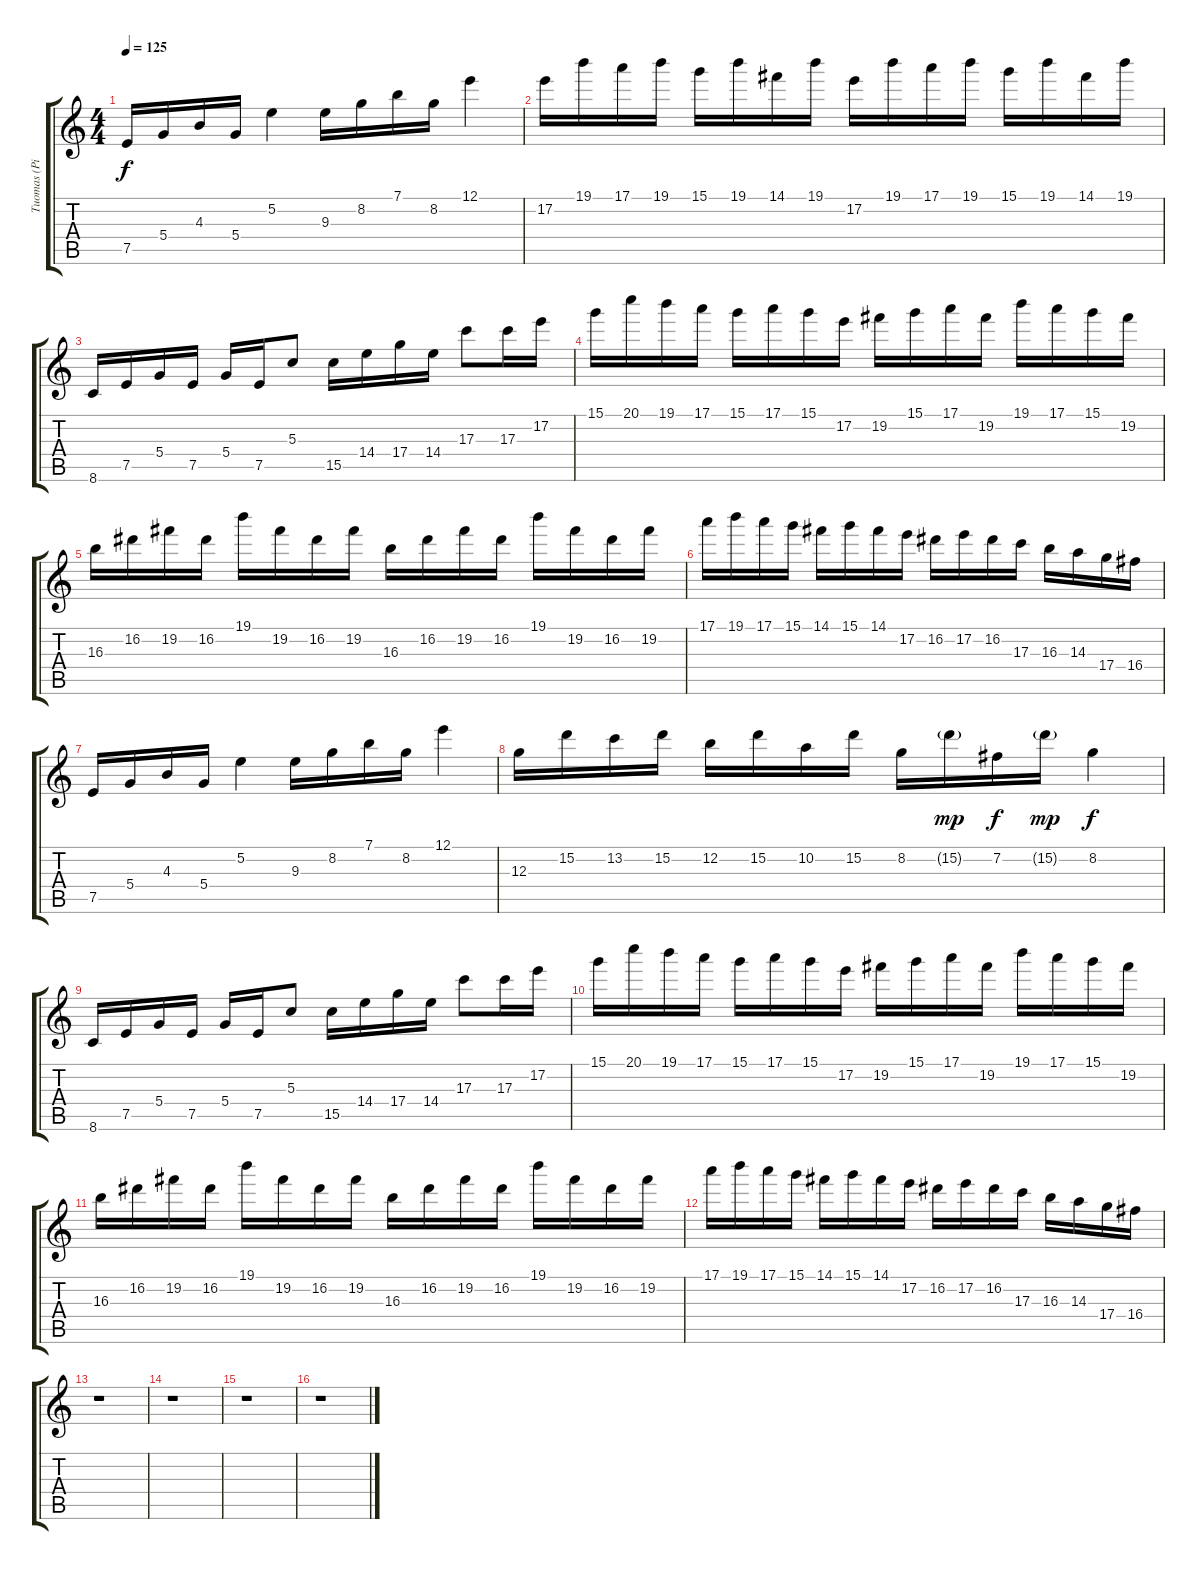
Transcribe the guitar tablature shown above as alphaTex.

\track ("Tuomas (Piano)" "Tuomas (Pi") {instrument acousticgrandpiano}
\staff {score tabs}
\tuning (E5 B4 G4 D4 A3 E3) {hide}
\ts (4 4)
\tempo 125
\clef g2
\ks c
7.5.16{dy f instrument acousticgrandpiano} 5.4.16 4.3.16 5.4.16 5.2.4 9.3.16 8.2.16 7.1.16 8.2.16 12.1.4 |
17.2.16 19.1.16 17.1.16 19.1.16 15.1.16 19.1.16 14.1.16 19.1.16 17.2.16 19.1.16 17.1.16 19.1.16 15.1.16 19.1.16 14.1.16 19.1.16 |
8.6.16 7.5.16 5.4.16 7.5.16 5.4.16 7.5.16 5.3.8 15.5.16 14.4.16 17.4.16 14.4.16 17.3.8 17.3.16 17.2.16 |
15.1.16 20.1.16 19.1.16 17.1.16 15.1.16 17.1.16 15.1.16 17.2.16 19.2.16 15.1.16 17.1.16 19.2.16 19.1.16 17.1.16 15.1.16 19.2.16 |
16.3.16 16.2.16 19.2.16 16.2.16 19.1.16 19.2.16 16.2.16 19.2.16 16.3.16 16.2.16 19.2.16 16.2.16 19.1.16 19.2.16 16.2.16 19.2.16 |
17.1.16 19.1.16 17.1.16 15.1.16 14.1.16 15.1.16 14.1.16 17.2.16 16.2.16 17.2.16 16.2.16 17.3.16 16.3.16 14.3.16 17.4.16 16.4.16 |
7.5.16 5.4.16 4.3.16 5.4.16 5.2.4 9.3.16 8.2.16 7.1.16 8.2.16 12.1.4 |
12.3.16 15.2.16 13.2.16 15.2.16 12.2.16 15.2.16 10.2.16 15.2.16 8.2.16 15.2{g}.16{dy mp} 7.2.16{dy f} 15.2{g}.16{dy mp} 8.2.4{dy f} |
8.6.16 7.5.16 5.4.16 7.5.16 5.4.16 7.5.16 5.3.8 15.5.16 14.4.16 17.4.16 14.4.16 17.3.8 17.3.16 17.2.16 |
15.1.16 20.1.16 19.1.16 17.1.16 15.1.16 17.1.16 15.1.16 17.2.16 19.2.16 15.1.16 17.1.16 19.2.16 19.1.16 17.1.16 15.1.16 19.2.16 |
16.3.16 16.2.16 19.2.16 16.2.16 19.1.16 19.2.16 16.2.16 19.2.16 16.3.16 16.2.16 19.2.16 16.2.16 19.1.16 19.2.16 16.2.16 19.2.16 |
17.1.16 19.1.16 17.1.16 15.1.16 14.1.16 15.1.16 14.1.16 17.2.16 16.2.16 17.2.16 16.2.16 17.3.16 16.3.16 14.3.16 17.4.16 16.4.16 |
r.1 |
r.1 |
r.1 |
r.1
